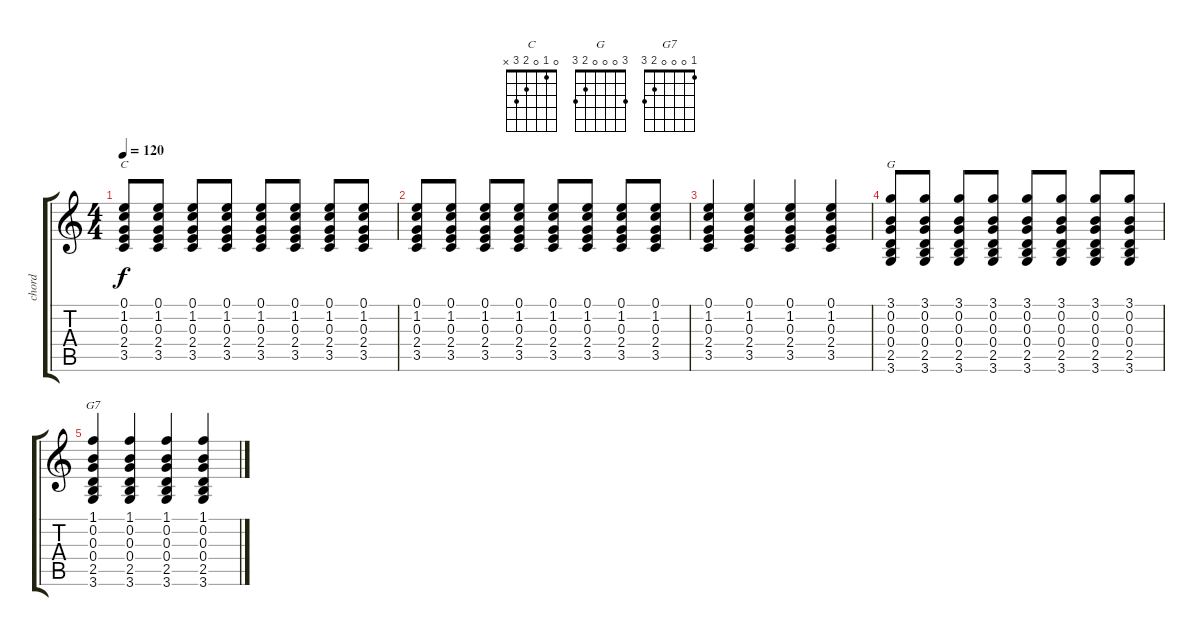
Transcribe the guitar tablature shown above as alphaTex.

\track ("chord" "chord") {instrument acousticguitarnylon}
\staff {score tabs}
\tuning (E4 B3 G3 D3 A2 E2) {hide}
\chord ("C" 0 1 0 2 3 x)
\chord ("G" 3 0 0 0 2 3)
\chord ("G7" 1 0 0 0 2 3)
\ts (4 4)
\tempo 120
\clef g2
\ks c
(0.1 1.2 0.3 2.4 3.5).8{ch "C" dy f} (0.1 1.2 0.3 2.4 3.5).8 (0.1 1.2 0.3 2.4 3.5).8 (0.1 1.2 0.3 2.4 3.5).8 (0.1 1.2 0.3 2.4 3.5).8 (0.1 1.2 0.3 2.4 3.5).8 (0.1 1.2 0.3 2.4 3.5).8 (0.1 1.2 0.3 2.4 3.5).8 |
(0.1 1.2 0.3 2.4 3.5).8 (0.1 1.2 0.3 2.4 3.5).8 (0.1 1.2 0.3 2.4 3.5).8 (0.1 1.2 0.3 2.4 3.5).8 (0.1 1.2 0.3 2.4 3.5).8 (0.1 1.2 0.3 2.4 3.5).8 (0.1 1.2 0.3 2.4 3.5).8 (0.1 1.2 0.3 2.4 3.5).8 |
(0.1 1.2 0.3 2.4 3.5).4 (0.1 1.2 0.3 2.4 3.5).4 (0.1 1.2 0.3 2.4 3.5).4 (0.1 1.2 0.3 2.4 3.5).4 |
(3.1 0.2 0.3 0.4 2.5 3.6).8{ch "G"} (3.1 0.2 0.3 0.4 2.5 3.6).8 (3.1 0.2 0.3 0.4 2.5 3.6).8 (3.1 0.2 0.3 0.4 2.5 3.6).8 (3.1 0.2 0.3 0.4 2.5 3.6).8 (3.1 0.2 0.3 0.4 2.5 3.6).8 (3.1 0.2 0.3 0.4 2.5 3.6).8 (3.1 0.2 0.3 0.4 2.5 3.6).8 |
(1.1 0.2 0.3 0.4 2.5 3.6).4{ch "G7"} (1.1 0.2 0.3 0.4 2.5 3.6).4 (1.1 0.2 0.3 0.4 2.5 3.6).4 (1.1 0.2 0.3 0.4 2.5 3.6).4
